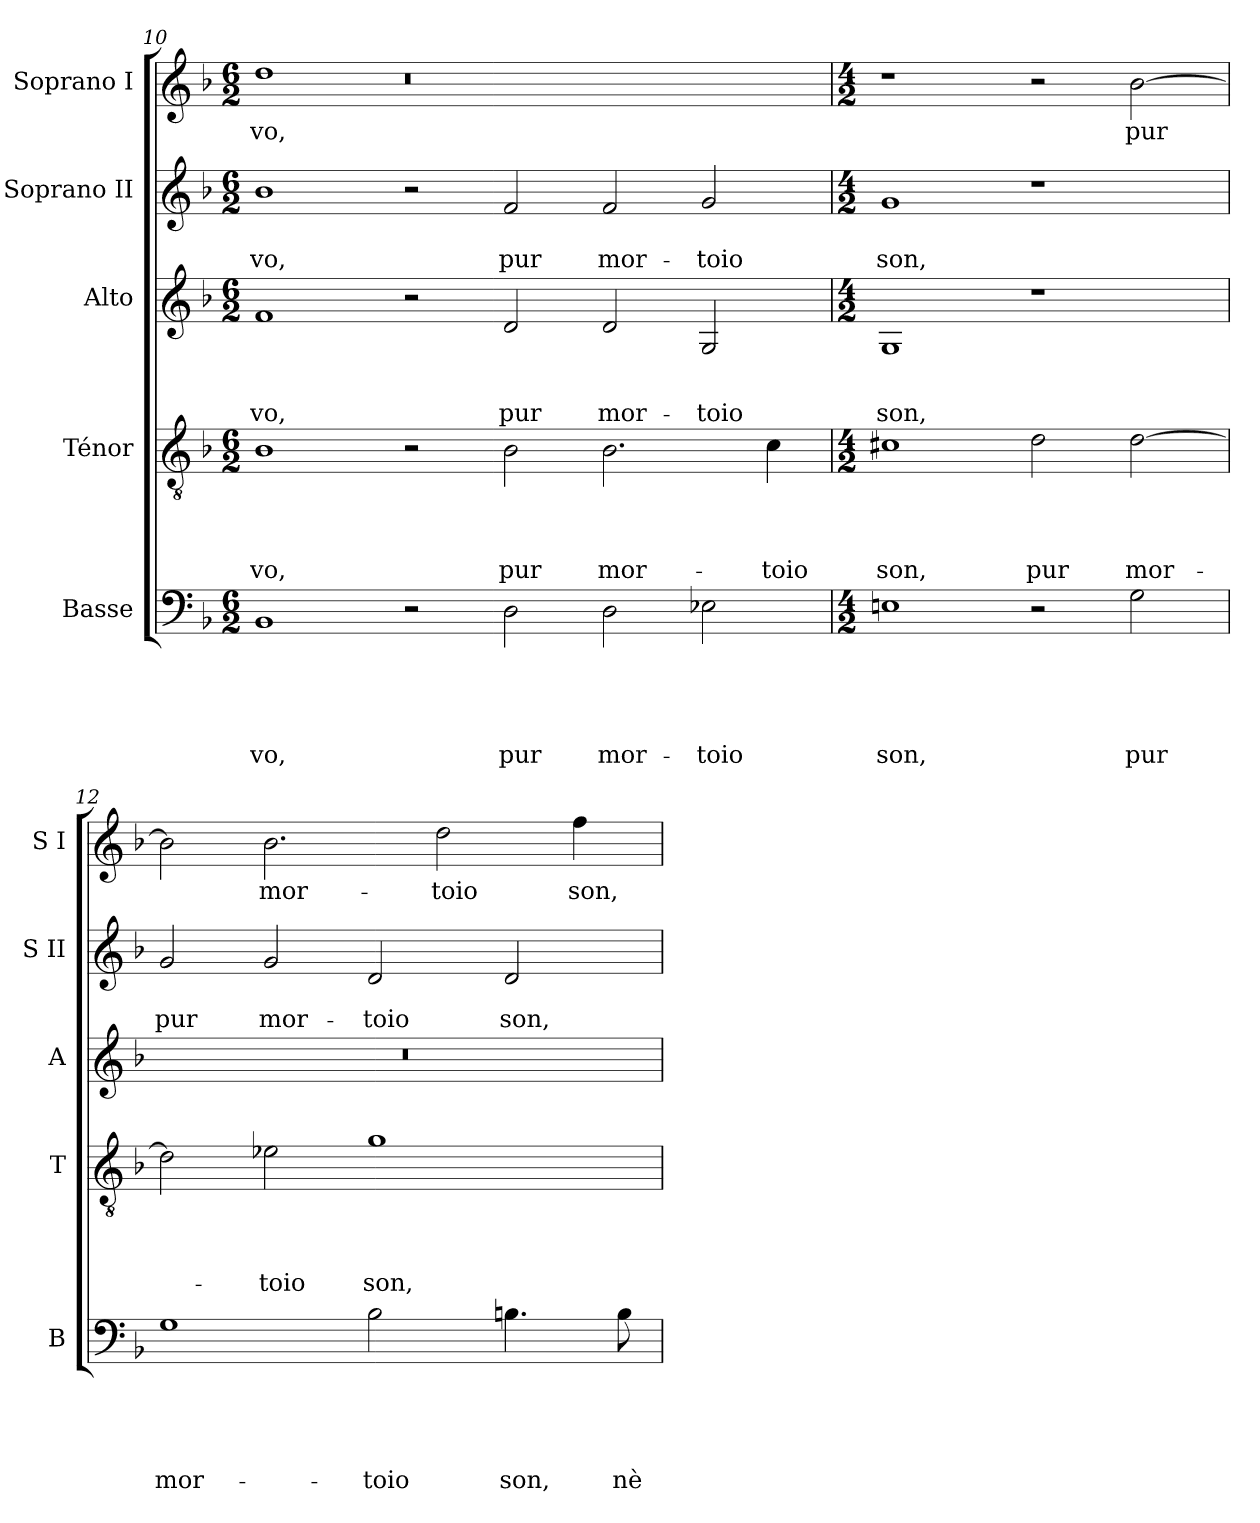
**kern	**text	**text	**text	**text	**text	**kern	**text	**text	**text	**text	**kern	**text	**text	**text	**kern	**text	**text	**kern	**text
*part5	*part5	*part5	*part5	*part5	*part5	*part4	*part4	*part4	*part4	*part4	*part3	*part3	*part3	*part3	*part2	*part2	*part2	*part1	*part1
*staff5	*staff5	*staff5	*staff5	*staff5	*staff5	*staff4	*staff4	*staff4	*staff4	*staff4	*staff3	*staff3	*staff3	*staff3	*staff2	*staff2	*staff2	*staff1	*staff1
*I"Basse	*	*	*	*	*	*I"Ténor	*	*	*	*	*I"Alto	*	*	*	*I"Soprano II	*	*	*I"Soprano I	*
*I'B	*	*	*	*	*	*I'T	*	*	*	*	*I'A	*	*	*	*I'S II	*	*	*I'S I	*
!!LO:LB:g=z
*clefF4	*	*	*	*	*	*clefGv2	*	*	*	*	*clefG2	*	*	*	*clefG2	*	*	*clefG2	*
*k[b-]	*	*	*	*	*	*k[b-]	*	*	*	*	*k[b-]	*	*	*	*k[b-]	*	*	*k[b-]	*
*F:	*	*	*	*	*	*F:	*	*	*	*	*F:	*	*	*	*F:	*	*	*F:	*
*M6/2	*	*	*	*	*	*M6/2	*	*	*	*	*M6/2	*	*	*	*M6/2	*	*	*M6/2	*
=10	=10	=10	=10	=10	=10	=10	=10	=10	=10	=10	=10	=10	=10	=10	=10	=10	=10	=10	=10
!	!	!	!	!	!LO:LY:b	!	!	!	!	!	!	!	!	!	!	!	!	!	!
!	!	!	!	!	!	!	!	!	!	!LO:LY:b	!	!	!	!	!	!	!	!	!
!	!	!	!	!	!	!	!	!	!	!	!	!	!	!LO:LY:b	!	!	!	!	!
!	!	!	!	!	!	!	!	!	!	!	!	!	!	!	!	!	!LO:LY:b	!	!
!	!	!	!	!	!	!	!	!	!	!	!	!	!	!	!	!	!	!	!LO:LY:b
1BB-	.	.	.	.	-vo,	1B-	.	.	.	-vo,	1f	.	.	-vo,	1b-	.	-vo,	1dd	-vo,
2r	.	.	.	.	.	2r	.	.	.	.	2r	.	.	.	2r	.	.	0r	.
!	!	!	!	!	!LO:LY:b	!	!	!	!	!	!	!	!	!	!	!	!	!	!
!	!	!	!	!	!	!	!	!	!	!LO:LY:b	!	!	!	!	!	!	!	!	!
!	!	!	!	!	!	!	!	!	!	!	!	!	!	!LO:LY:b	!	!	!	!	!
!	!	!	!	!	!	!	!	!	!	!	!	!	!	!	!	!	!LO:LY:b	!	!
2D\	.	.	.	.	pur	2B-\	.	.	.	pur	2d/	.	.	pur	2f/	.	pur	.	.
!	!	!	!	!	!LO:LY:b	!	!	!	!	!	!	!	!	!	!	!	!	!	!
!	!	!	!	!	!	!	!	!	!	!LO:LY:b	!	!	!	!	!	!	!	!	!
!	!	!	!	!	!	!	!	!	!	!	!	!	!	!LO:LY:b	!	!	!	!	!
!	!	!	!	!	!	!	!	!	!	!	!	!	!	!	!	!	!LO:LY:b	!	!
2D\	.	.	.	.	mor-	2.B-\	.	.	.	mor-	2d/	.	.	mor-	2f/	.	mor-	.	.
!	!	!	!	!	!LO:LY:b	!	!	!	!	!	!	!	!	!	!	!	!	!	!
!	!	!	!	!	!	!	!	!	!	!	!	!	!	!LO:LY:b	!	!	!	!	!
!	!	!	!	!	!	!	!	!	!	!	!	!	!	!	!	!	!LO:LY:b	!	!
2E-X\	.	.	.	.	-toio	.	.	.	.	.	2G/	.	.	-toio	2g/	.	-toio	.	.
!	!	!	!	!	!	!	!	!	!	!LO:LY:b	!	!	!	!	!	!	!	!	!
.	.	.	.	.	.	4c\	.	.	.	-toio	.	.	.	.	.	.	.	.	.
=11	=11	=11	=11	=11	=11	=11	=11	=11	=11	=11	=11	=11	=11	=11	=11	=11	=11	=11	=11
*M4/2	*	*	*	*	*	*M4/2	*	*	*	*	*M4/2	*	*	*	*M4/2	*	*	*M4/2	*
!	!	!	!	!	!LO:LY:b	!	!	!	!	!	!	!	!	!	!	!	!	!	!
!	!	!	!	!	!	!	!	!	!	!LO:LY:b	!	!	!	!	!	!	!	!	!
!	!	!	!	!	!	!	!	!	!	!	!	!	!	!LO:LY:b	!	!	!	!	!
!	!	!	!	!	!	!	!	!	!	!	!	!	!	!	!	!	!LO:LY:b	!	!
1En	.	.	.	.	son,	1c#X	.	.	.	son,	1G	.	.	son,	1g	.	son,	1r	.
!	!	!	!	!	!	!	!	!	!	!LO:LY:b	!	!	!	!	!	!	!	!	!
2r	.	.	.	.	.	2d\	.	.	.	pur	1r	.	.	.	1r	.	.	2r	.
!	!	!	!	!	!LO:LY:b	!	!	!	!	!	!	!	!	!	!	!	!	!	!
!	!	!	!	!	!	!	!	!	!	!LO:LY:b	!	!	!	!	!	!	!	!	!
!	!	!	!	!	!	!	!	!	!	!	!	!	!	!	!	!	!	!	!LO:LY:b
2G\	.	.	.	.	pur	[2d\	.	.	.	mor-	.	.	.	.	.	.	.	[2b-\	pur
=12	=12	=12	=12	=12	=12	=12	=12	=12	=12	=12	=12	=12	=12	=12	=12	=12	=12	=12	=12
!	!	!	!	!	!LO:LY:b	!	!	!	!	!	!	!	!	!	!	!	!	!	!
!	!	!	!	!	!	!	!	!	!	!	!	!	!	!	!	!	!LO:LY:b	!	!
1G	.	.	.	.	mor-	2d\]	.	.	.	.	0r	.	.	.	2g/	.	pur	2b-\]	.
!	!	!	!	!	!	!	!	!	!	!LO:LY:b	!	!	!	!	!	!	!	!	!
!	!	!	!	!	!	!	!	!	!	!	!	!	!	!	!	!	!LO:LY:b	!	!
!	!	!	!	!	!	!	!	!	!	!	!	!	!	!	!	!	!	!	!LO:LY:b
.	.	.	.	.	.	2e-X\	.	.	.	-toio	.	.	.	.	2g/	.	mor-	2.b-\	mor-
!	!	!	!	!	!LO:LY:b	!	!	!	!	!	!	!	!	!	!	!	!	!	!
!	!	!	!	!	!	!	!	!	!	!LO:LY:b	!	!	!	!	!	!	!	!	!
!	!	!	!	!	!	!	!	!	!	!	!	!	!	!	!	!	!LO:LY:b	!	!
2B-\	.	.	.	.	-toio	1g	.	.	.	son,	.	.	.	.	2d/	.	-toio	.	.
!	!	!	!	!	!	!	!	!	!	!	!	!	!	!	!	!	!	!	!LO:LY:b
.	.	.	.	.	.	.	.	.	.	.	.	.	.	.	.	.	.	2dd\	-toio
!	!	!	!	!	!LO:LY:b	!	!	!	!	!	!	!	!	!	!	!	!	!	!
!	!	!	!	!	!	!	!	!	!	!	!	!	!	!	!	!	!LO:LY:b	!	!
4.Bn\	.	.	.	.	son,	.	.	.	.	.	.	.	.	.	2d/	.	son,	.	.
!	!	!	!	!	!	!	!	!	!	!	!	!	!	!	!	!	!	!	!LO:LY:b
.	.	.	.	.	.	.	.	.	.	.	.	.	.	.	.	.	.	4ff\	son,
!	!	!	!	!	!LO:LY:b	!	!	!	!	!	!	!	!	!	!	!	!	!	!
8B\	.	.	.	.	nè	.	.	.	.	.	.	.	.	.	.	.	.	.	.
=	=	=	=	=	=	=	=	=	=	=	=	=	=	=	=	=	=	=	=
*-	*-	*-	*-	*-	*-	*-	*-	*-	*-	*-	*-	*-	*-	*-	*-	*-	*-	*-	*-
